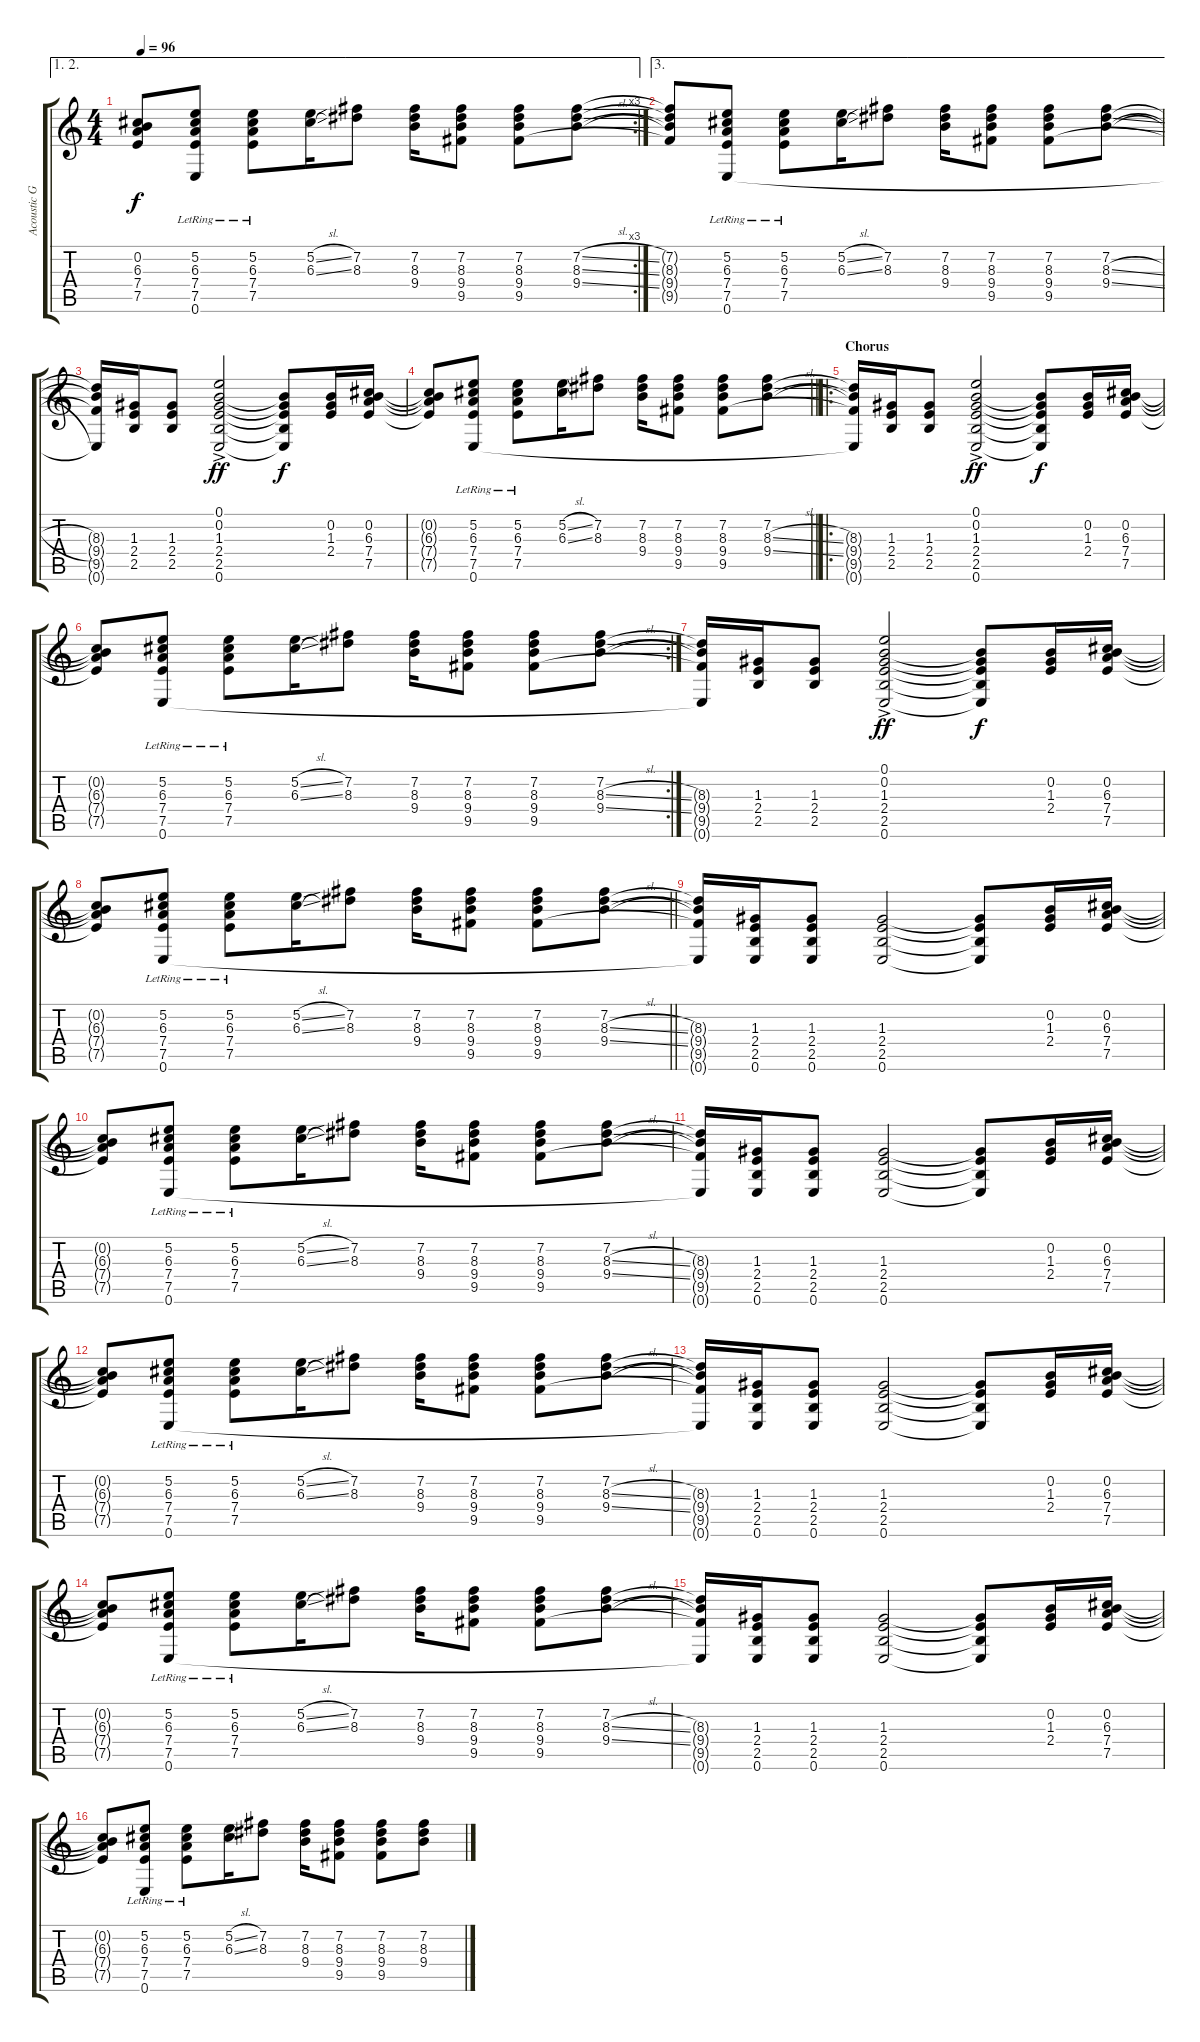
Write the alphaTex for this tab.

\track ("Acoustic Gtr (Left)" "Acoustic G") {instrument acousticguitarsteel}
\staff {score tabs}
\tuning (E4 B3 G3 D3 A2 E2) {hide}
\ae (1 2)
\rc 3
\ts (4 4)
\tempo 96
\clef g2
\ks c
(0.2{t} 6.3{t} 7.4{t} 7.5{t}).8{dy f} (5.2{lr} 6.3{lr} 7.4{lr} 7.5{lr} 0.6{lr}).8 (5.2{lr} 6.3{lr} 7.4{lr} 7.5{lr}).8 (5.2{sl} 6.3{sl}).16 (7.2 8.3).8 (7.2 8.3 9.4).16 (7.2 8.3 9.4 9.5).8 (7.2 8.3 9.4 9.5).8 (7.2{sl} 8.3{sl} 9.4{sl}).8 |
\ae 3
(7.2{t} 8.3{t} 9.4{t} 9.5{t}).8 (5.2{lr} 6.3{lr} 7.4{lr} 7.5{lr} 0.6{lr}).8 (5.2{lr} 6.3{lr} 7.4{lr} 7.5{lr}).8 (5.2{sl} 6.3{sl}).16 (7.2 8.3).8 (7.2 8.3 9.4).16 (7.2 8.3 9.4 9.5).8 (7.2 8.3 9.4 9.5).8 (7.2 8.3{sl} 9.4{sl}).8 |
(8.3{t} 9.4{t} 9.5{t} 0.6{t}).16 (1.3 2.4 2.5).16 (1.3 2.4 2.5).8 (0.1 0.2 1.3{ac} 2.4{ac} 2.5{ac} 0.6{ac}).2{dy ff} (0.2{t} 1.3{t} 2.4{t} 2.5{t} 0.6{t}).8{dy f} (0.2 1.3 2.4).16 (0.2 6.3 7.4 7.5).16 |
\barLineRight lightlight
(0.2{t} 6.3{t} 7.4{t} 7.5{t}).8 (5.2{lr} 6.3{lr} 7.4{lr} 7.5{lr} 0.6{lr}).8 (5.2{lr} 6.3{lr} 7.4{lr} 7.5{lr}).8 (5.2{sl} 6.3{sl}).16 (7.2 8.3).8 (7.2 8.3 9.4).16 (7.2 8.3 9.4 9.5).8 (7.2 8.3 9.4 9.5).8 (7.2 8.3{sl} 9.4{sl}).8 |
\ro
\section ("" "Chorus")
(8.3{t} 9.4{t} 9.5{t} 0.6{t}).16 (1.3 2.4 2.5).16 (1.3 2.4 2.5).8 (0.1 0.2 1.3{ac} 2.4{ac} 2.5{ac} 0.6{ac}).2{dy ff} (0.2{t} 1.3{t} 2.4{t} 2.5{t} 0.6{t}).8{dy f} (0.2 1.3 2.4).16 (0.2 6.3 7.4 7.5).16 |
\rc 2
(0.2{t} 6.3{t} 7.4{t} 7.5{t}).8 (5.2{lr} 6.3{lr} 7.4{lr} 7.5{lr} 0.6{lr}).8 (5.2{lr} 6.3{lr} 7.4{lr} 7.5{lr}).8 (5.2{sl} 6.3{sl}).16 (7.2 8.3).8 (7.2 8.3 9.4).16 (7.2 8.3 9.4 9.5).8 (7.2 8.3 9.4 9.5).8 (7.2 8.3{sl} 9.4{sl}).8 |
(8.3{t} 9.4{t} 9.5{t} 0.6{t}).16 (1.3 2.4 2.5).16 (1.3 2.4 2.5).8 (0.1 0.2 1.3{ac} 2.4{ac} 2.5{ac} 0.6{ac}).2{dy ff} (0.2{t} 1.3{t} 2.4{t} 2.5{t} 0.6{t}).8{dy f} (0.2 1.3 2.4).16 (0.2 6.3 7.4 7.5).16 |
\barLineRight lightlight
(0.2{t} 6.3{t} 7.4{t} 7.5{t}).8 (5.2{lr} 6.3{lr} 7.4{lr} 7.5{lr} 0.6{lr}).8 (5.2{lr} 6.3{lr} 7.4{lr} 7.5{lr}).8 (5.2{sl} 6.3{sl}).16 (7.2 8.3).8 (7.2 8.3 9.4).16 (7.2 8.3 9.4 9.5).8 (7.2 8.3 9.4 9.5).8 (7.2 8.3{sl} 9.4{sl}).8 |
(8.3{t} 9.4{t} 9.5{t} 0.6{t}).16 (1.3 2.4 2.5 0.6).16 (1.3 2.4 2.5 0.6).8 (1.3 2.4 2.5 0.6).2 (1.3{t} 2.4{t} 2.5{t} 0.6{t}).8 (0.2 1.3 2.4).16 (0.2 6.3 7.4 7.5).16 |
(0.2{t} 6.3{t} 7.4{t} 7.5{t}).8 (5.2{lr} 6.3{lr} 7.4{lr} 7.5{lr} 0.6{lr}).8 (5.2{lr} 6.3{lr} 7.4{lr} 7.5{lr}).8 (5.2{sl} 6.3{sl}).16 (7.2 8.3).8 (7.2 8.3 9.4).16 (7.2 8.3 9.4 9.5).8 (7.2 8.3 9.4 9.5).8 (7.2 8.3{sl} 9.4{sl}).8 |
(8.3{t} 9.4{t} 9.5{t} 0.6{t}).16 (1.3 2.4 2.5 0.6).16 (1.3 2.4 2.5 0.6).8 (1.3 2.4 2.5 0.6).2 (1.3{t} 2.4{t} 2.5{t} 0.6{t}).8 (0.2 1.3 2.4).16 (0.2 6.3 7.4 7.5).16 |
(0.2{t} 6.3{t} 7.4{t} 7.5{t}).8 (5.2{lr} 6.3{lr} 7.4{lr} 7.5{lr} 0.6{lr}).8 (5.2{lr} 6.3{lr} 7.4{lr} 7.5{lr}).8 (5.2{sl} 6.3{sl}).16 (7.2 8.3).8 (7.2 8.3 9.4).16 (7.2 8.3 9.4 9.5).8 (7.2 8.3 9.4 9.5).8 (7.2 8.3{sl} 9.4{sl}).8 |
(8.3{t} 9.4{t} 9.5{t} 0.6{t}).16 (1.3 2.4 2.5 0.6).16 (1.3 2.4 2.5 0.6).8 (1.3 2.4 2.5 0.6).2 (1.3{t} 2.4{t} 2.5{t} 0.6{t}).8 (0.2 1.3 2.4).16 (0.2 6.3 7.4 7.5).16 |
(0.2{t} 6.3{t} 7.4{t} 7.5{t}).8 (5.2{lr} 6.3{lr} 7.4{lr} 7.5{lr} 0.6{lr}).8 (5.2{lr} 6.3{lr} 7.4{lr} 7.5{lr}).8 (5.2{sl} 6.3{sl}).16 (7.2 8.3).8 (7.2 8.3 9.4).16 (7.2 8.3 9.4 9.5).8 (7.2 8.3 9.4 9.5).8 (7.2 8.3{sl} 9.4{sl}).8 |
(8.3{t} 9.4{t} 9.5{t} 0.6{t}).16 (1.3 2.4 2.5 0.6).16 (1.3 2.4 2.5 0.6).8 (1.3 2.4 2.5 0.6).2 (1.3{t} 2.4{t} 2.5{t} 0.6{t}).8 (0.2 1.3 2.4).16 (0.2 6.3 7.4 7.5).16 |
(0.2{t} 6.3{t} 7.4{t} 7.5{t}).8 (5.2{lr} 6.3{lr} 7.4{lr} 7.5{lr} 0.6{lr}).8 (5.2{lr} 6.3{lr} 7.4{lr} 7.5{lr}).8 (5.2{sl} 6.3{sl}).16 (7.2 8.3).8 (7.2 8.3 9.4).16 (7.2 8.3 9.4 9.5).8 (7.2 8.3 9.4 9.5).8 (7.2 8.3{sl} 9.4{sl}).8
